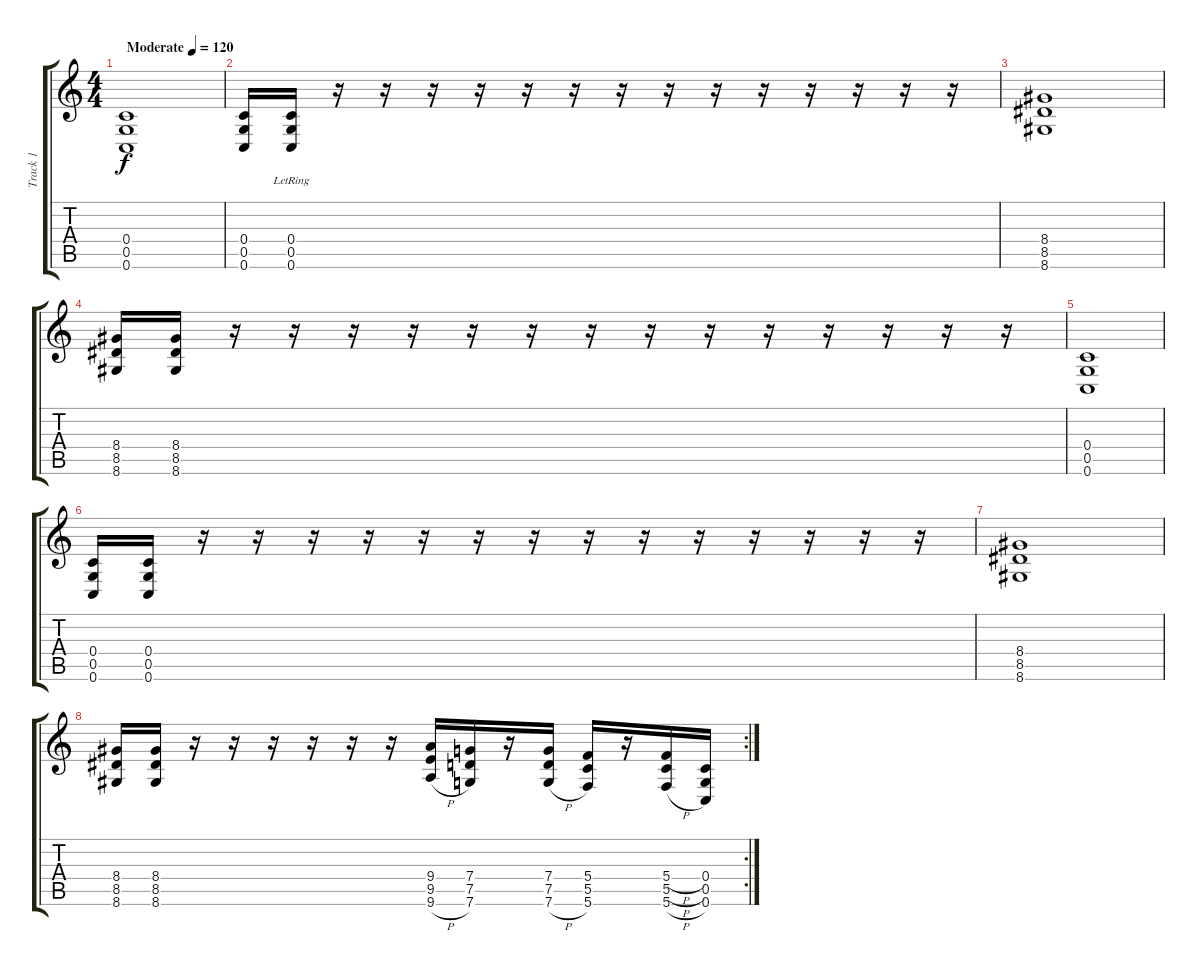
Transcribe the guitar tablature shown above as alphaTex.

\track ("Track 1" "Track 1") {instrument distortionguitar}
\staff {score tabs}
\tuning (D4 A3 F3 C3 G2 C2) {hide}
\ts (4 4)
\tempo (120 "Moderate")
\clef g2
\ks c
(0.4 0.5 0.6).1{dy f instrument distortionguitar} |
(0.4 0.5 0.6).16 (0.4{lr} 0.5{lr} 0.6{lr}).16 r.16 r.16 r.16 r.16 r.16 r.16 r.16 r.16 r.16 r.16 r.16 r.16 r.16 r.16 |
(8.4 8.5 8.6).1 |
(8.4 8.5 8.6).16 (8.4 8.5 8.6).16 r.16 r.16 r.16 r.16 r.16 r.16 r.16 r.16 r.16 r.16 r.16 r.16 r.16 r.16 |
(0.4 0.5 0.6).1 |
(0.4 0.5 0.6).16 (0.4 0.5 0.6).16 r.16 r.16 r.16 r.16 r.16 r.16 r.16 r.16 r.16 r.16 r.16 r.16 r.16 r.16 |
(8.4 8.5 8.6).1 |
\rc 2
(8.4 8.5 8.6).16 (8.4 8.5 8.6).16 r.16 r.16 r.16 r.16 r.16 r.16 (9.4 9.5 9.6{h}).16 (7.4 7.5 7.6).16 r.16 (7.4 7.5 7.6{h}).16 (5.4 5.5 5.6).16 r.16 (5.4{h} 5.5{h} 5.6{h}).16 (0.4 0.5 0.6).16
